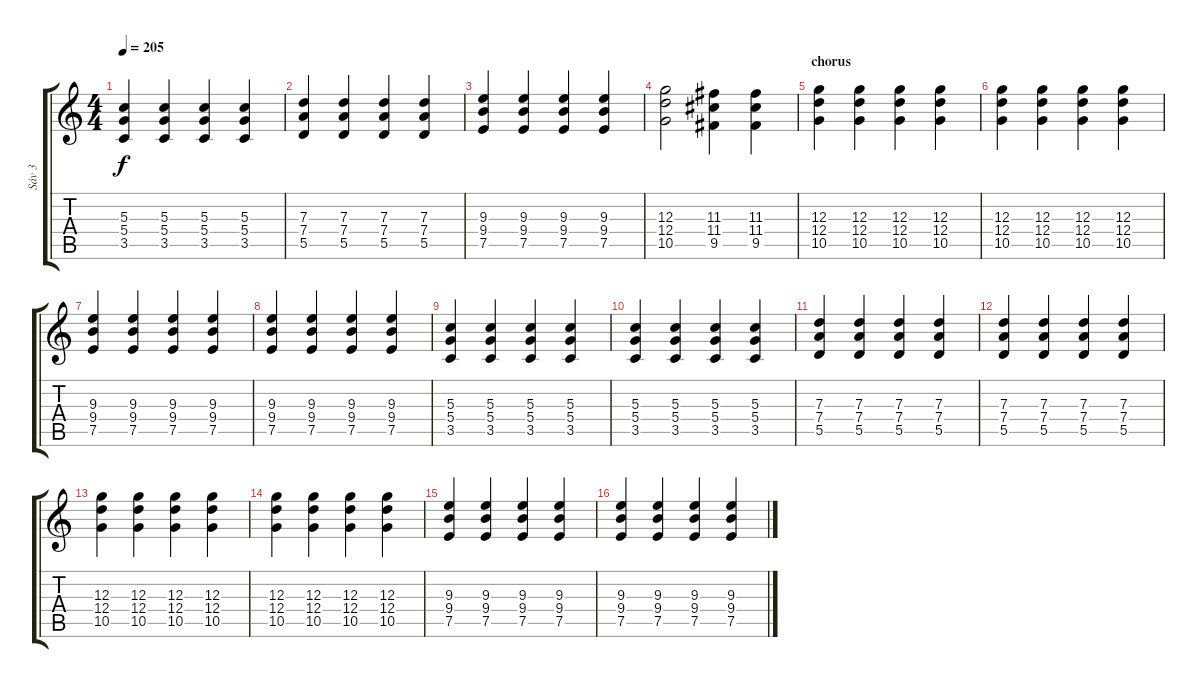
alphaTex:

\track ("Sáv 3" "Sáv 3") {instrument distortionguitar}
\staff {score tabs}
\tuning (E4 B3 G3 D3 A2 E2) {hide}
\ts (4 4)
\tempo 205
\clef g2
\ks c
(5.3 5.4 3.5).4{dy f} (5.3 5.4 3.5).4 (5.3 5.4 3.5).4 (5.3 5.4 3.5).4 |
(7.3 7.4 5.5).4 (7.3 7.4 5.5).4 (7.3 7.4 5.5).4 (7.3 7.4 5.5).4 |
(9.3 9.4 7.5).4 (9.3 9.4 7.5).4 (9.3 9.4 7.5).4 (9.3 9.4 7.5).4 |
(12.3 12.4 10.5).2 (11.3 11.4 9.5).4 (11.3 11.4 9.5).4 |
\section ("" "chorus")
(12.3 12.4 10.5).4{volume 14} (12.3 12.4 10.5).4 (12.3 12.4 10.5).4 (12.3 12.4 10.5).4 |
(12.3 12.4 10.5).4 (12.3 12.4 10.5).4 (12.3 12.4 10.5).4 (12.3 12.4 10.5).4 |
(9.3 9.4 7.5).4 (9.3 9.4 7.5).4 (9.3 9.4 7.5).4 (9.3 9.4 7.5).4 |
(9.3 9.4 7.5).4 (9.3 9.4 7.5).4 (9.3 9.4 7.5).4 (9.3 9.4 7.5).4 |
(5.3 5.4 3.5).4 (5.3 5.4 3.5).4 (5.3 5.4 3.5).4 (5.3 5.4 3.5).4 |
(5.3 5.4 3.5).4 (5.3 5.4 3.5).4 (5.3 5.4 3.5).4 (5.3 5.4 3.5).4 |
(7.3 7.4 5.5).4 (7.3 7.4 5.5).4 (7.3 7.4 5.5).4 (7.3 7.4 5.5).4 |
(7.3 7.4 5.5).4 (7.3 7.4 5.5).4 (7.3 7.4 5.5).4 (7.3 7.4 5.5).4 |
(12.3 12.4 10.5).4 (12.3 12.4 10.5).4 (12.3 12.4 10.5).4 (12.3 12.4 10.5).4 |
(12.3 12.4 10.5).4 (12.3 12.4 10.5).4 (12.3 12.4 10.5).4 (12.3 12.4 10.5).4 |
(9.3 9.4 7.5).4 (9.3 9.4 7.5).4 (9.3 9.4 7.5).4 (9.3 9.4 7.5).4 |
(9.3 9.4 7.5).4 (9.3 9.4 7.5).4 (9.3 9.4 7.5).4 (9.3 9.4 7.5).4
